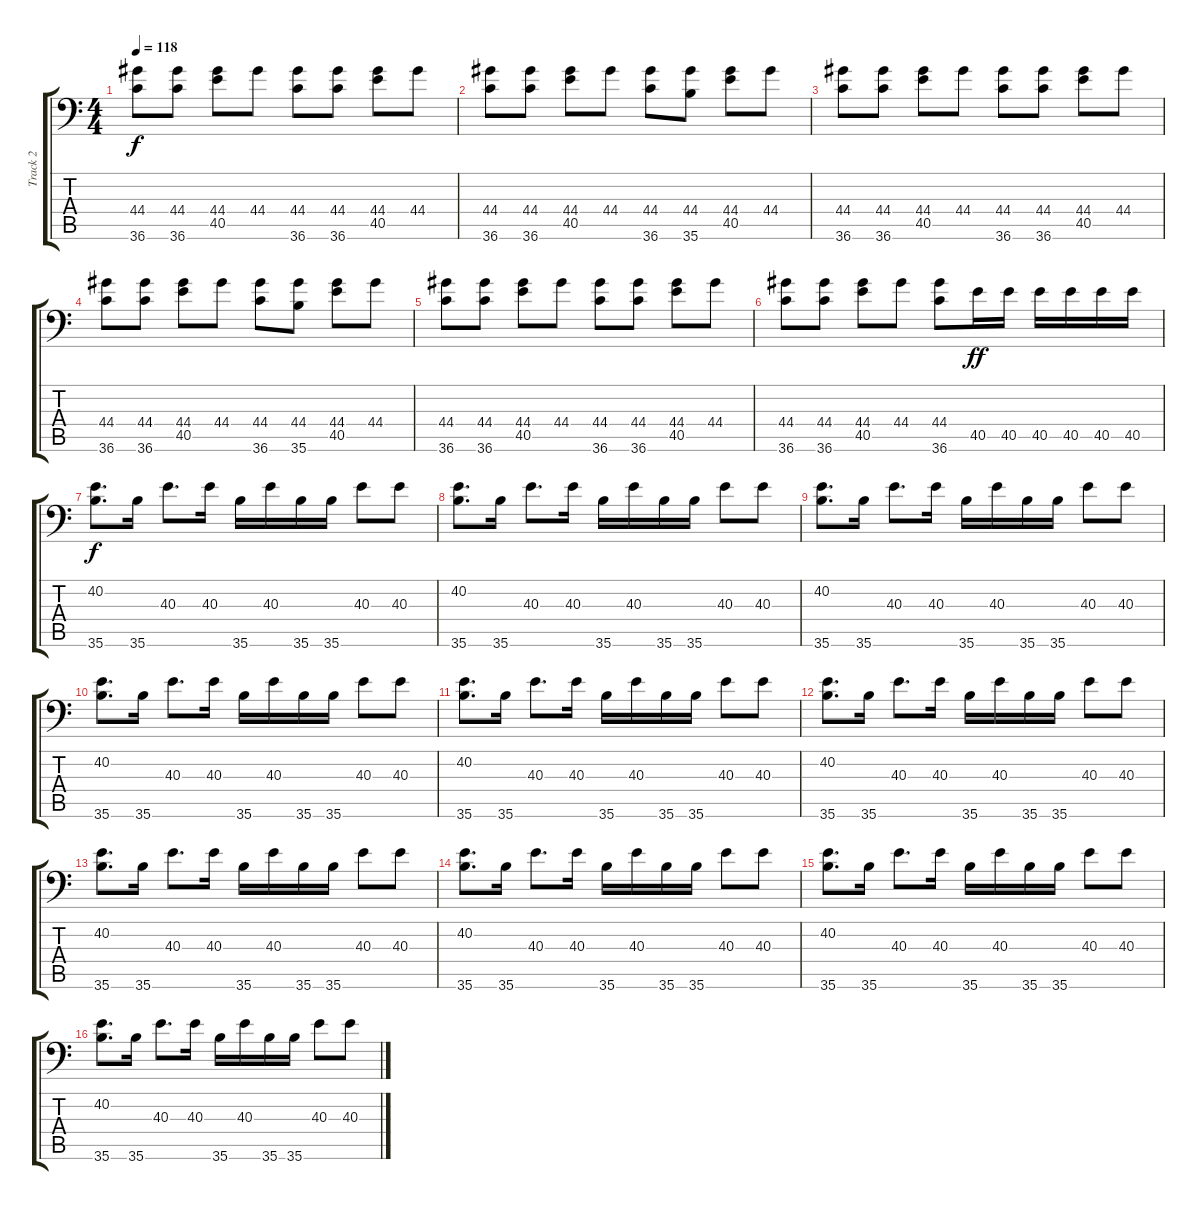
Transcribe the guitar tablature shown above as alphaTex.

\track ("Track 2" "Track 2") {instrument acousticgrandpiano}
\staff {score tabs}
\tuning (C-1 C-1 C-1 C-1 C-1 C-1) {hide}
\ts (4 4)
\tempo 118
\clef f4
\ks c
(44.4 36.6).8{dy f} (44.4 36.6).8 (44.4 40.5).8 44.4.8 (44.4 36.6).8 (44.4 36.6).8 (44.4 40.5).8 44.4.8 |
(44.4 36.6).8 (44.4 36.6).8 (44.4 40.5).8 44.4.8 (44.4 36.6).8 (44.4 35.6).8 (44.4 40.5).8 44.4.8 |
(44.4 36.6).8 (44.4 36.6).8 (44.4 40.5).8 44.4.8 (44.4 36.6).8 (44.4 36.6).8 (44.4 40.5).8 44.4.8 |
(44.4 36.6).8 (44.4 36.6).8 (44.4 40.5).8 44.4.8 (44.4 36.6).8 (44.4 35.6).8 (44.4 40.5).8 44.4.8 |
(44.4 36.6).8 (44.4 36.6).8 (44.4 40.5).8 44.4.8 (44.4 36.6).8 (44.4 36.6).8 (44.4 40.5).8 44.4.8 |
(44.4 36.6).8 (44.4 36.6).8 (44.4 40.5).8 44.4.8 (44.4 36.6).8 40.5.16{dy ff} 40.5.16 40.5.16 40.5.16 40.5.16 40.5.16 |
(40.2 35.6).8{d dy f} 35.6.16 40.3.8{d} 40.3.16 35.6.16 40.3.16 35.6.16 35.6.16 40.3.8 40.3.8 |
(40.2 35.6).8{d} 35.6.16 40.3.8{d} 40.3.16 35.6.16 40.3.16 35.6.16 35.6.16 40.3.8 40.3.8 |
(40.2 35.6).8{d} 35.6.16 40.3.8{d} 40.3.16 35.6.16 40.3.16 35.6.16 35.6.16 40.3.8 40.3.8 |
(40.2 35.6).8{d} 35.6.16 40.3.8{d} 40.3.16 35.6.16 40.3.16 35.6.16 35.6.16 40.3.8 40.3.8 |
(40.2 35.6).8{d} 35.6.16 40.3.8{d} 40.3.16 35.6.16 40.3.16 35.6.16 35.6.16 40.3.8 40.3.8 |
(40.2 35.6).8{d} 35.6.16 40.3.8{d} 40.3.16 35.6.16 40.3.16 35.6.16 35.6.16 40.3.8 40.3.8 |
(40.2 35.6).8{d} 35.6.16 40.3.8{d} 40.3.16 35.6.16 40.3.16 35.6.16 35.6.16 40.3.8 40.3.8 |
(40.2 35.6).8{d} 35.6.16 40.3.8{d} 40.3.16 35.6.16 40.3.16 35.6.16 35.6.16 40.3.8 40.3.8 |
(40.2 35.6).8{d} 35.6.16 40.3.8{d} 40.3.16 35.6.16 40.3.16 35.6.16 35.6.16 40.3.8 40.3.8 |
(40.2 35.6).8{d} 35.6.16 40.3.8{d} 40.3.16 35.6.16 40.3.16 35.6.16 35.6.16 40.3.8 40.3.8
